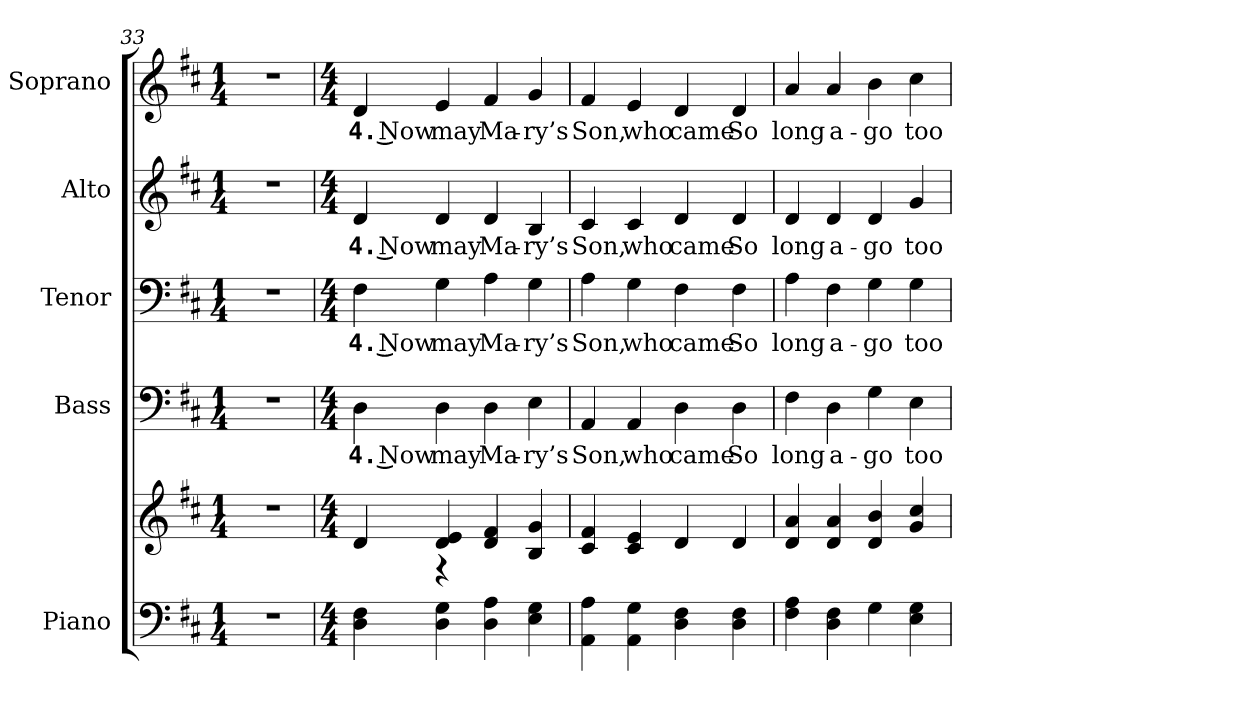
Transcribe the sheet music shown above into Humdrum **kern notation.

**kern	**kern	**kern	**text	**kern	**text	**kern	**text	**kern	**text
*part5	*part5	*part4	*part4	*part3	*part3	*part2	*part2	*part1	*part1
*staff6	*staff5	*staff4	*staff4	*staff3	*staff3	*staff2	*staff2	*staff1	*staff1
*I"Piano	*	*I"Bass	*	*I"Tenor	*	*I"Alto	*	*I"Soprano	*
*I'Pno.	*	*I'B.	*	*I'T.	*	*I'A.	*	*I'S.	*
!!LO:PB:g=z
*clefF4	*clefG2	*clefF4	*	*clefF4	*	*clefG2	*	*clefG2	*
*k[f#c#]	*k[f#c#]	*k[f#c#]	*	*k[f#c#]	*	*k[f#c#]	*	*k[f#c#]	*
*D:	*D:	*D:	*	*D:	*	*D:	*	*D:	*
*M1/4	*M1/4	*M1/4	*	*M1/4	*	*M1/4	*	*M1/4	*
=33	=33	=33	=33	=33	=33	=33	=33	=33	=33
!LO:N:vis=1	!LO:N:vis=1	!LO:N:vis=1	!	!LO:N:vis=1	!	!LO:N:vis=1	!	!LO:N:vis=1	!
4r	4r	4r	.	4r	.	4r	.	4r	.
=34	=34	=34	=34	=34	=34	=34	=34	=34	=34
*M4/4	*M4/4	*M4/4	*	*M4/4	*	*M4/4	*	*M4/4	*
*	*^	*	*	*	*	*	*	*	*
!	!	!	!	!LO:LY:b:color=#000000	!	!	!	!	!	!
!	!	!	!	!	!	!LO:LY:b:color=#000000	!	!	!	!
!	!	!	!	!	!	!	!	!LO:LY:b:color=#000000	!	!
!	!	!	!	!	!	!	!	!	!	!LO:LY:b:color=#000000
4Di\ 4F#i	4di/	4ryy	4Di\	4. Now	4F#i\	4. Now	4di/	4. Now	4di/	4. Now
!	!	!	!	!LO:LY:b:color=#000000	!	!	!	!	!	!
!	!	!	!	!	!	!LO:LY:b:color=#000000	!	!	!	!
!	!	!	!	!	!	!	!	!LO:LY:b:color=#000000	!	!
!	!	!	!	!	!	!	!	!	!	!LO:LY:b:color=#000000
4Di\ 4Gi	4di/ 4ei	4r	4Di\	may	4Gi\	may	4di/	may	4ei/	may
!	!	!	!	!LO:LY:b:color=#000000	!	!	!	!	!	!
!	!	!	!	!	!	!LO:LY:b:color=#000000	!	!	!	!
!	!	!	!	!	!	!	!	!LO:LY:b:color=#000000	!	!
!	!	!	!	!	!	!	!	!	!	!LO:LY:b:color=#000000
4Di\ 4Ai	4di/ 4f#i	2ryy	4Di\	Ma-	4Ai\	Ma-	4di/	Ma-	4f#i/	Ma-
!	!	!	!	!LO:LY:b:color=#000000	!	!	!	!	!	!
!	!	!	!	!	!	!LO:LY:b:color=#000000	!	!	!	!
!	!	!	!	!	!	!	!	!LO:LY:b:color=#000000	!	!
!	!	!	!	!	!	!	!	!	!	!LO:LY:b:color=#000000
4Ei\ 4Gi	4Bi/ 4gi	.	4Ei\	-ry’s	4Gi\	-ry’s	4Bi/	-ry’s	4gi/	-ry’s
*	*v	*v	*	*	*	*	*	*	*	*
!!LO:PB:g=z
=35	=35	=35	=35	=35	=35	=35	=35	=35	=35
!	!	!	!LO:LY:b:color=#000000	!	!	!	!	!	!
!	!	!	!	!	!LO:LY:b:color=#000000	!	!	!	!
!	!	!	!	!	!	!	!LO:LY:b:color=#000000	!	!
!	!	!	!	!	!	!	!	!	!LO:LY:b:color=#000000
4AAi\ 4Ai	4c#i/ 4f#i	4AAi/	Son,	4Ai\	Son,	4c#i/	Son,	4f#i/	Son,
!	!	!	!LO:LY:b:color=#000000	!	!	!	!	!	!
!	!	!	!	!	!LO:LY:b:color=#000000	!	!	!	!
!	!	!	!	!	!	!	!LO:LY:b:color=#000000	!	!
!	!	!	!	!	!	!	!	!	!LO:LY:b:color=#000000
4AAi\ 4Gi	4c#i/ 4ei	4AAi/	who	4Gi\	who	4c#i/	who	4ei/	who
!	!	!	!LO:LY:b:color=#000000	!	!	!	!	!	!
!	!	!	!	!	!LO:LY:b:color=#000000	!	!	!	!
!	!	!	!	!	!	!	!LO:LY:b:color=#000000	!	!
!	!	!	!	!	!	!	!	!	!LO:LY:b:color=#000000
4Di\ 4F#i	4di/	4Di\	came	4F#i\	came	4di/	came	4di/	came
!	!	!	!LO:LY:b:color=#000000	!	!	!	!	!	!
!	!	!	!	!	!LO:LY:b:color=#000000	!	!	!	!
!	!	!	!	!	!	!	!LO:LY:b:color=#000000	!	!
!	!	!	!	!	!	!	!	!	!LO:LY:b:color=#000000
4Di\ 4F#i	4di/	4Di\	So	4F#i\	So	4di/	So	4di/	So
=36	=36	=36	=36	=36	=36	=36	=36	=36	=36
!	!	!	!LO:LY:b:color=#000000	!	!	!	!	!	!
!	!	!	!	!	!LO:LY:b:color=#000000	!	!	!	!
!	!	!	!	!	!	!	!LO:LY:b:color=#000000	!	!
!	!	!	!	!	!	!	!	!	!LO:LY:b:color=#000000
4F#i\ 4Ai	4di/ 4ai	4F#i\	long	4Ai\	long	4di/	long	4ai/	long
!	!	!	!LO:LY:b:color=#000000	!	!	!	!	!	!
!	!	!	!	!	!LO:LY:b:color=#000000	!	!	!	!
!	!	!	!	!	!	!	!LO:LY:b:color=#000000	!	!
!	!	!	!	!	!	!	!	!	!LO:LY:b:color=#000000
4Di\ 4F#i	4di/ 4ai	4Di\	a-	4F#i\	a-	4di/	a-	4ai/	a-
!	!	!	!LO:LY:b:color=#000000	!	!	!	!	!	!
!	!	!	!	!	!LO:LY:b:color=#000000	!	!	!	!
!	!	!	!	!	!	!	!LO:LY:b:color=#000000	!	!
!	!	!	!	!	!	!	!	!	!LO:LY:b:color=#000000
4Gi\	4di/ 4bi	4Gi\	-go	4Gi\	-go	4di/	-go	4bi\	-go
!	!	!	!LO:LY:b:color=#000000	!	!	!	!	!	!
!	!	!	!	!	!LO:LY:b:color=#000000	!	!	!	!
!	!	!	!	!	!	!	!LO:LY:b:color=#000000	!	!
!	!	!	!	!	!	!	!	!	!LO:LY:b:color=#000000
4Ei\ 4Gi	4gi/ 4cc#i	4Ei\	too	4Gi\	too	4gi/	too	4cc#i\	too
=	=	=	=	=	=	=	=	=	=
*-	*-	*-	*-	*-	*-	*-	*-	*-	*-
